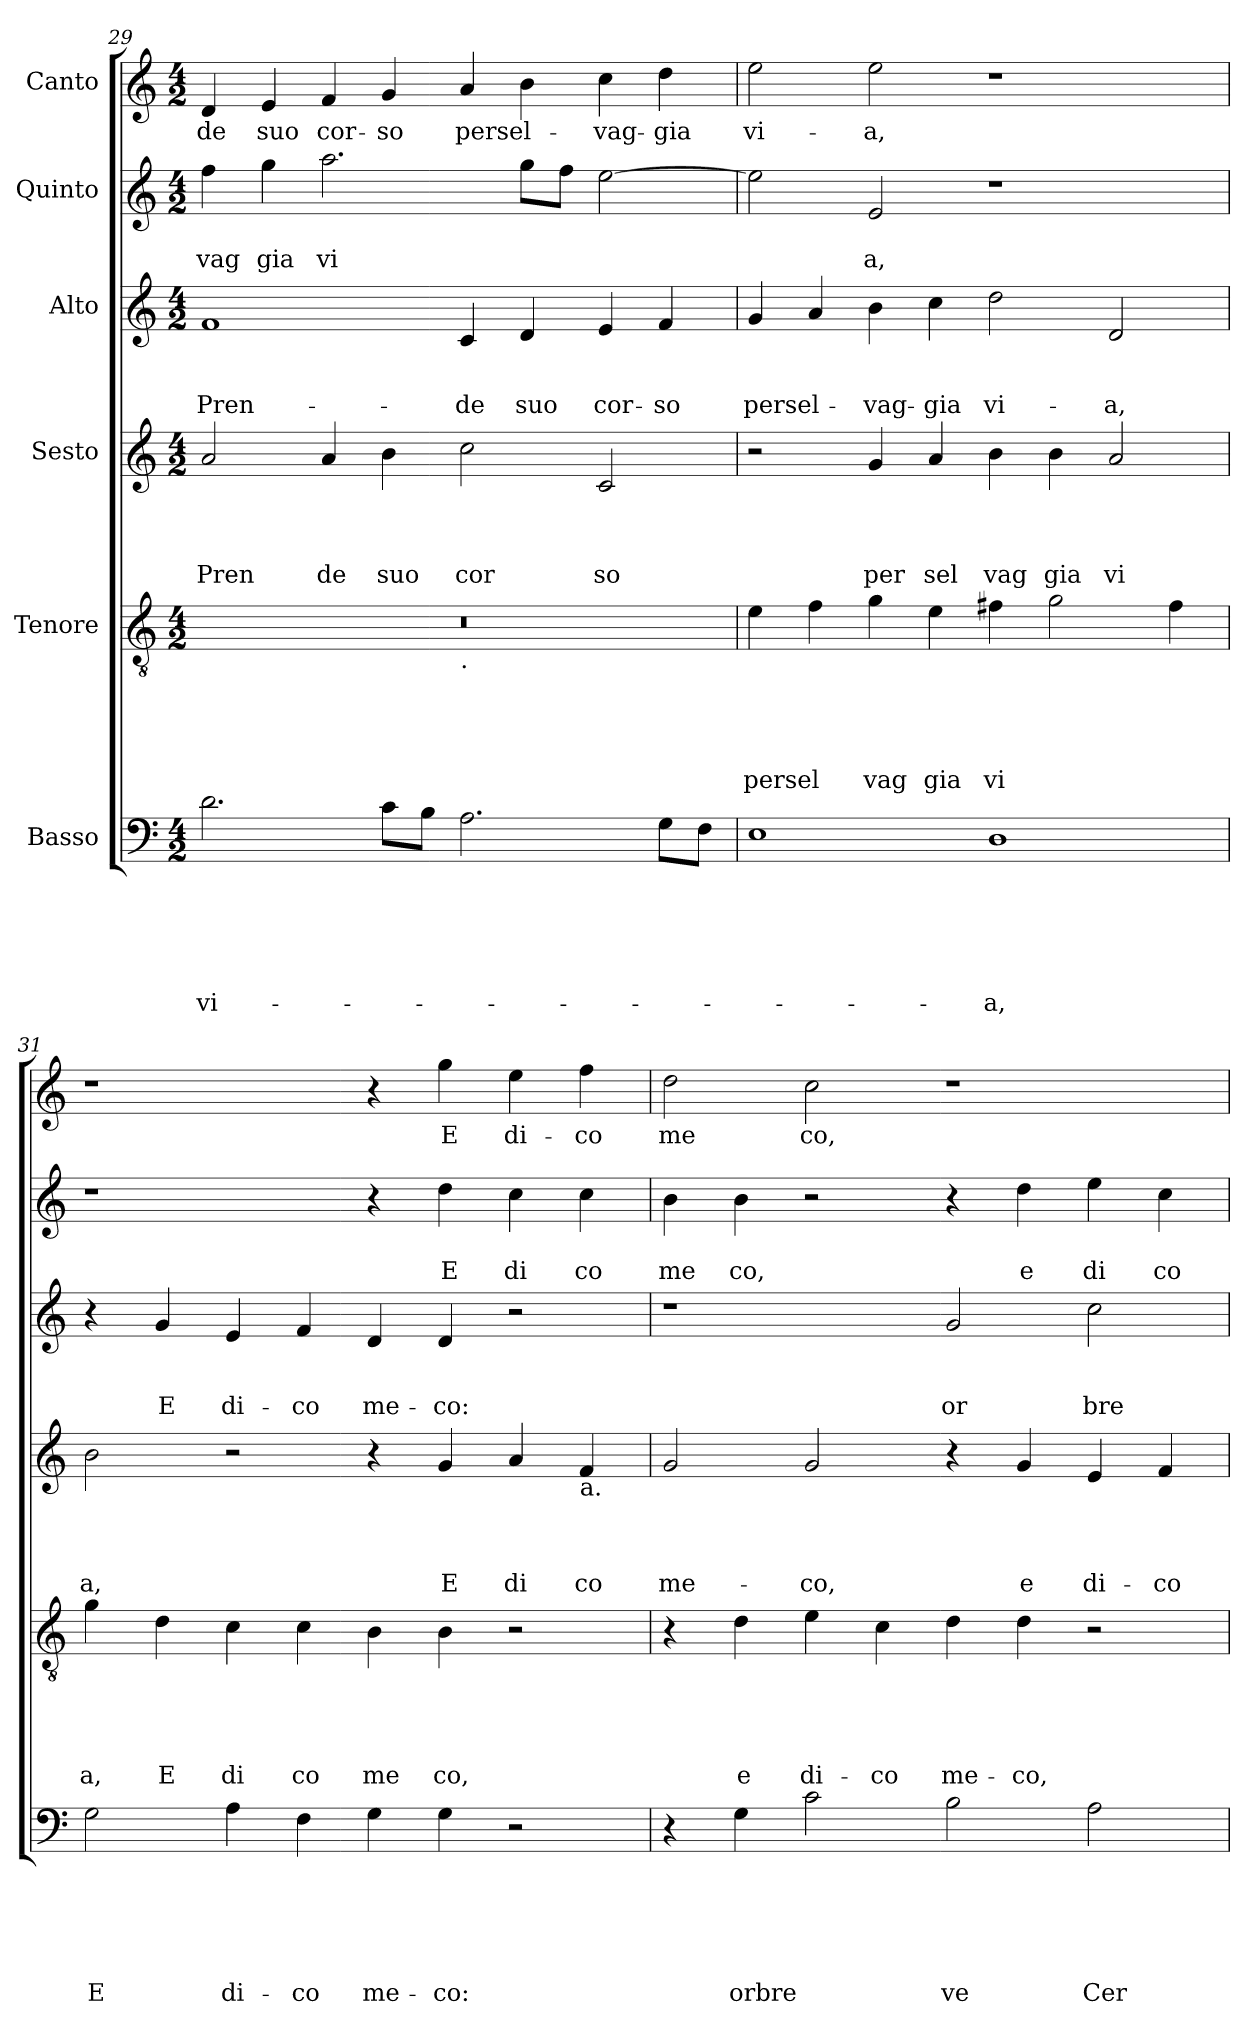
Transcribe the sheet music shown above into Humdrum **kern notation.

**kern	**text	**text	**text	**text	**text	**text	**kern	**text	**text	**text	**text	**text	**kern	**text	**text	**text	**text	**kern	**text	**text	**text	**kern	**text	**text	**kern	**text
*part6	*part6	*part6	*part6	*part6	*part6	*part6	*part5	*part5	*part5	*part5	*part5	*part5	*part4	*part4	*part4	*part4	*part4	*part3	*part3	*part3	*part3	*part2	*part2	*part2	*part1	*part1
*staff6	*staff6	*staff6	*staff6	*staff6	*staff6	*staff6	*staff5	*staff5	*staff5	*staff5	*staff5	*staff5	*staff4	*staff4	*staff4	*staff4	*staff4	*staff3	*staff3	*staff3	*staff3	*staff2	*staff2	*staff2	*staff1	*staff1
*I"Basso	*	*	*	*	*	*	*I"Tenore	*	*	*	*	*	*I"Sesto	*	*	*	*	*I"Alto	*	*	*	*I"Quinto	*	*	*I"Canto	*
*clefF4	*	*	*	*	*	*	*clefGv2	*	*	*	*	*	*clefG2	*	*	*	*	*clefG2	*	*	*	*clefG2	*	*	*clefG2	*
*k[]	*	*	*	*	*	*	*k[]	*	*	*	*	*	*k[]	*	*	*	*	*k[]	*	*	*	*k[]	*	*	*k[]	*
*C:	*	*	*	*	*	*	*C:	*	*	*	*	*	*C:	*	*	*	*	*C:	*	*	*	*C:	*	*	*C:	*
*M4/2	*	*	*	*	*	*	*M4/2	*	*	*	*	*	*M4/2	*	*	*	*	*M4/2	*	*	*	*M4/2	*	*	*M4/2	*
=29	=29	=29	=29	=29	=29	=29	=29	=29	=29	=29	=29	=29	=29	=29	=29	=29	=29	=29	=29	=29	=29	=29	=29	=29	=29	=29
!	!	!	!	!	!	!LO:LY:b	!	!	!	!	!	!	!	!	!	!	!LO:LY:b	!	!	!	!LO:LY:b	!	!	!LO:LY:b	!	!LO:LY:b
*	*	*	*	*	*	*	*^	*	*	*	*	*	*	*	*	*	*	*	*	*	*	*	*	*	*	*
2.d\	.	.	.	.	.	vi-	0r	1ryy	.	.	.	.	.	2a/	.	.	.	Pren	1f	.	.	Pren-	4ff\	.	vag	4d/	-de
!	!	!	!	!	!	!	!	!	!	!	!	!	!	!	!	!	!	!	!	!	!	!	!	!	!LO:LY:b	!	!LO:LY:b
.	.	.	.	.	.	.	.	.	.	.	.	.	.	.	.	.	.	.	.	.	.	.	4gg\	.	gia	4e/	suo
!	!	!	!	!	!	!	!	!	!	!	!	!	!	!	!	!	!	!LO:LY:b	!	!	!	!	!	!	!LO:LY:b	!	!LO:LY:b
.	.	.	.	.	.	.	.	.	.	.	.	.	.	4a/	.	.	.	de	.	.	.	.	2.aa\	.	vi	4f/	cor-
!	!	!	!	!	!	!	!	!	!	!	!	!	!	!	!	!	!	!LO:LY:b	!	!	!	!	!	!	!	!	!LO:LY:b
8c\L	.	.	.	.	.	.	.	.	.	.	.	.	.	4b\	.	.	.	suo	.	.	.	.	.	.	.	4g/	-so
8B\J	.	.	.	.	.	.	.	.	.	.	.	.	.	.	.	.	.	.	.	.	.	.	.	.	.	.	.
!	!	!	!	!	!	!	!	!LO:TX:b:t=.	!	!	!	!	!	!	!	!	!	!	!	!	!	!	!	!	!	!	!
!	!	!	!	!	!	!	!	!	!	!	!	!	!	!	!	!	!	!LO:LY:b	!	!	!	!LO:LY:b	!	!	!	!	!LO:LY:b
2.A\	.	.	.	.	.	.	.	1ryy	.	.	.	.	.	2cc\	.	.	.	cor	4c/	.	.	-de	.	.	.	4a/	persel-
!	!	!	!	!	!	!	!	!	!	!	!	!	!	!	!	!	!	!	!	!	!	!LO:LY:b	!	!	!	!	!
.	.	.	.	.	.	.	.	.	.	.	.	.	.	.	.	.	.	.	4d/	.	.	suo	8gg\L	.	.	4b\	.
.	.	.	.	.	.	.	.	.	.	.	.	.	.	.	.	.	.	.	.	.	.	.	8ff\J	.	.	.	.
!	!	!	!	!	!	!	!	!	!	!	!	!	!	!	!	!	!	!LO:LY:b	!	!	!	!LO:LY:b	!	!	!	!	!LO:LY:b
.	.	.	.	.	.	.	.	.	.	.	.	.	.	2c/	.	.	.	so	4e/	.	.	cor-	[>2ee\	.	.	4cc\	-vag-
!	!	!	!	!	!	!	!	!	!	!	!	!	!	!	!	!	!	!	!	!	!	!LO:LY:b	!	!	!	!	!LO:LY:b
8G\L	.	.	.	.	.	.	.	.	.	.	.	.	.	.	.	.	.	.	4f/	.	.	-so	.	.	.	4dd\	-gia
8F\J	.	.	.	.	.	.	.	.	.	.	.	.	.	.	.	.	.	.	.	.	.	.	.	.	.	.	.
=30	=30	=30	=30	=30	=30	=30	=30	=30	=30	=30	=30	=30	=30	=30	=30	=30	=30	=30	=30	=30	=30	=30	=30	=30	=30	=30	=30
!	!	!	!	!	!	!	!	!	!	!	!	!	!LO:LY:b	!	!	!	!	!	!	!	!	!LO:LY:b	!	!	!	!	!LO:LY:b
*	*	*	*	*	*	*	*v	*v	*	*	*	*	*	*	*	*	*	*	*	*	*	*	*	*	*	*	*
1E	.	.	.	.	.	.	4e\	.	.	.	.	persel	2r	.	.	.	.	4g/	.	.	persel-	2ee\]	.	.	2ee\	vi-
.	.	.	.	.	.	.	4f\	.	.	.	.	.	.	.	.	.	.	4a/	.	.	.	.	.	.	.	.
!	!	!	!	!	!	!	!	!	!	!	!	!LO:LY:b	!	!	!	!	!LO:LY:b	!	!	!	!LO:LY:b	!	!	!LO:LY:b	!	!LO:LY:b
.	.	.	.	.	.	.	4g\	.	.	.	.	vag	4g/	.	.	.	per	4b\	.	.	-vag-	2e/	.	a,	2ee\	-a,
!	!	!	!	!	!	!	!	!	!	!	!	!LO:LY:b	!	!	!	!	!LO:LY:b	!	!	!	!LO:LY:b	!	!	!	!	!
.	.	.	.	.	.	.	4e\	.	.	.	.	gia	4a/	.	.	.	sel	4cc\	.	.	-gia	.	.	.	.	.
!	!	!	!	!	!	!LO:LY:b	!	!	!	!	!	!LO:LY:b	!	!	!	!	!LO:LY:b	!	!	!	!LO:LY:b	!	!	!	!	!
1D	.	.	.	.	.	-a,	4f#X\	.	.	.	.	vi	4b\	.	.	.	vag	2dd\	.	.	vi-	1r	.	.	1r	.
!	!	!	!	!	!	!	!	!	!	!	!	!	!	!	!	!	!LO:LY:b	!	!	!	!	!	!	!	!	!
.	.	.	.	.	.	.	2g\	.	.	.	.	.	4b\	.	.	.	gia	.	.	.	.	.	.	.	.	.
!	!	!	!	!	!	!	!	!	!	!	!	!	!	!	!	!	!LO:LY:b	!	!	!	!LO:LY:b	!	!	!	!	!
.	.	.	.	.	.	.	.	.	.	.	.	.	2a/	.	.	.	vi	2d/	.	.	-a,	.	.	.	.	.
.	.	.	.	.	.	.	4f#\	.	.	.	.	.	.	.	.	.	.	.	.	.	.	.	.	.	.	.
=31	=31	=31	=31	=31	=31	=31	=31	=31	=31	=31	=31	=31	=31	=31	=31	=31	=31	=31	=31	=31	=31	=31	=31	=31	=31	=31
!	!	!	!	!	!	!LO:LY:b	!	!	!	!	!	!LO:LY:b	!	!	!	!	!LO:LY:b	!	!	!	!	!	!	!	!	!
2G\	.	.	.	.	.	E	4g\	.	.	.	.	a,	2b\	.	.	.	a,	4r	.	.	.	1r	.	.	1r	.
!	!	!	!	!	!	!	!	!	!	!	!	!LO:LY:b	!	!	!	!	!	!	!	!	!LO:LY:b	!	!	!	!	!
.	.	.	.	.	.	.	4d\	.	.	.	.	E	.	.	.	.	.	4g/	.	.	E	.	.	.	.	.
!	!	!	!	!	!	!LO:LY:b	!	!	!	!	!	!LO:LY:b	!	!	!	!	!	!	!	!	!LO:LY:b	!	!	!	!	!
4A\	.	.	.	.	.	di-	4c\	.	.	.	.	di	2r	.	.	.	.	4e/	.	.	di-	.	.	.	.	.
!	!	!	!	!	!	!LO:LY:b	!	!	!	!	!	!LO:LY:b	!	!	!	!	!	!	!	!	!LO:LY:b	!	!	!	!	!
4F\	.	.	.	.	.	-co	4c\	.	.	.	.	co	.	.	.	.	.	4f/	.	.	-co	.	.	.	.	.
!	!	!	!	!	!	!LO:LY:b	!	!	!	!	!	!LO:LY:b	!	!	!	!	!	!	!	!	!LO:LY:b	!	!	!	!	!
4G\	.	.	.	.	.	me-	4B\	.	.	.	.	me	4r	.	.	.	.	4d/	.	.	me-	4r	.	.	4r	.
!	!	!	!	!	!	!LO:LY:b	!	!	!	!	!	!LO:LY:b	!	!	!	!	!LO:LY:b	!	!	!	!LO:LY:b	!	!	!LO:LY:b	!	!LO:LY:b
4G\	.	.	.	.	.	-co:	4B\	.	.	.	.	co,	4g/	.	.	.	E	4d/	.	.	-co:	4dd\	.	E	4gg\	E
!	!	!	!	!	!	!	!	!	!	!	!	!	!	!	!	!	!LO:LY:b	!	!	!	!	!	!	!LO:LY:b	!	!LO:LY:b
2r	.	.	.	.	.	.	2r	.	.	.	.	.	4a/	.	.	.	di	2r	.	.	.	4cc\	.	di	4ee\	di-
!	!	!	!	!	!	!	!	!	!	!	!	!	!LO:TX:b:t=a.	!	!	!	!	!	!	!	!	!	!	!	!	!
!	!	!	!	!	!	!	!	!	!	!	!	!	!	!	!	!	!LO:LY:b	!	!	!	!	!	!	!LO:LY:b	!	!LO:LY:b
.	.	.	.	.	.	.	.	.	.	.	.	.	4f/	.	.	.	co	.	.	.	.	4cc\	.	co	4ff\	-co
!!LO:LB:g=z
=32	=32	=32	=32	=32	=32	=32	=32	=32	=32	=32	=32	=32	=32	=32	=32	=32	=32	=32	=32	=32	=32	=32	=32	=32	=32	=32
!	!	!	!	!	!	!	!	!	!	!	!	!	!	!	!	!	!LO:LY:b	!	!	!	!	!	!	!LO:LY:b	!	!LO:LY:b
4r	.	.	.	.	.	.	4r	.	.	.	.	.	2g/	.	.	.	me-	1r	.	.	.	4b\	.	me	2dd\	me
!	!	!	!	!	!	!LO:LY:b	!	!	!	!	!	!LO:LY:b	!	!	!	!	!	!	!	!	!	!	!	!LO:LY:b	!	!
4G\	.	.	.	.	.	orbre	4d\	.	.	.	.	e	.	.	.	.	.	.	.	.	.	4b\	.	co,	.	.
!	!	!	!	!	!	!	!	!	!	!	!	!LO:LY:b	!	!	!	!	!LO:LY:b	!	!	!	!	!	!	!	!	!LO:LY:b
2c\	.	.	.	.	.	.	4e\	.	.	.	.	di-	2g/	.	.	.	-co,	.	.	.	.	2r	.	.	2cc\	co,
!	!	!	!	!	!	!	!	!	!	!	!	!LO:LY:b	!	!	!	!	!	!	!	!	!	!	!	!	!	!
.	.	.	.	.	.	.	4c\	.	.	.	.	-co	.	.	.	.	.	.	.	.	.	.	.	.	.	.
!	!	!	!	!	!	!LO:LY:b	!	!	!	!	!	!LO:LY:b	!	!	!	!	!	!	!	!	!LO:LY:b	!	!	!	!	!
2B\	.	.	.	.	.	ve	4d\	.	.	.	.	me-	4r	.	.	.	.	2g/	.	.	or	4r	.	.	1r	.
!	!	!	!	!	!	!	!	!	!	!	!	!LO:LY:b	!	!	!	!	!LO:LY:b	!	!	!	!	!	!	!LO:LY:b	!	!
.	.	.	.	.	.	.	4d\	.	.	.	.	-co,	4g/	.	.	.	e	.	.	.	.	4dd\	.	e	.	.
!	!	!	!	!	!	!LO:LY:b	!	!	!	!	!	!	!	!	!	!	!LO:LY:b	!	!	!	!LO:LY:b	!	!	!LO:LY:b	!	!
2A\	.	.	.	.	.	Cer	2r	.	.	.	.	.	4e/	.	.	.	di-	2cc\	.	.	bre	4ee\	.	di	.	.
!	!	!	!	!	!	!	!	!	!	!	!	!	!	!	!	!	!LO:LY:b	!	!	!	!	!	!	!LO:LY:b	!	!
.	.	.	.	.	.	.	.	.	.	.	.	.	4f/	.	.	.	-co	.	.	.	.	4cc\	.	co	.	.
=	=	=	=	=	=	=	=	=	=	=	=	=	=	=	=	=	=	=	=	=	=	=	=	=	=	=
*-	*-	*-	*-	*-	*-	*-	*-	*-	*-	*-	*-	*-	*-	*-	*-	*-	*-	*-	*-	*-	*-	*-	*-	*-	*-	*-
